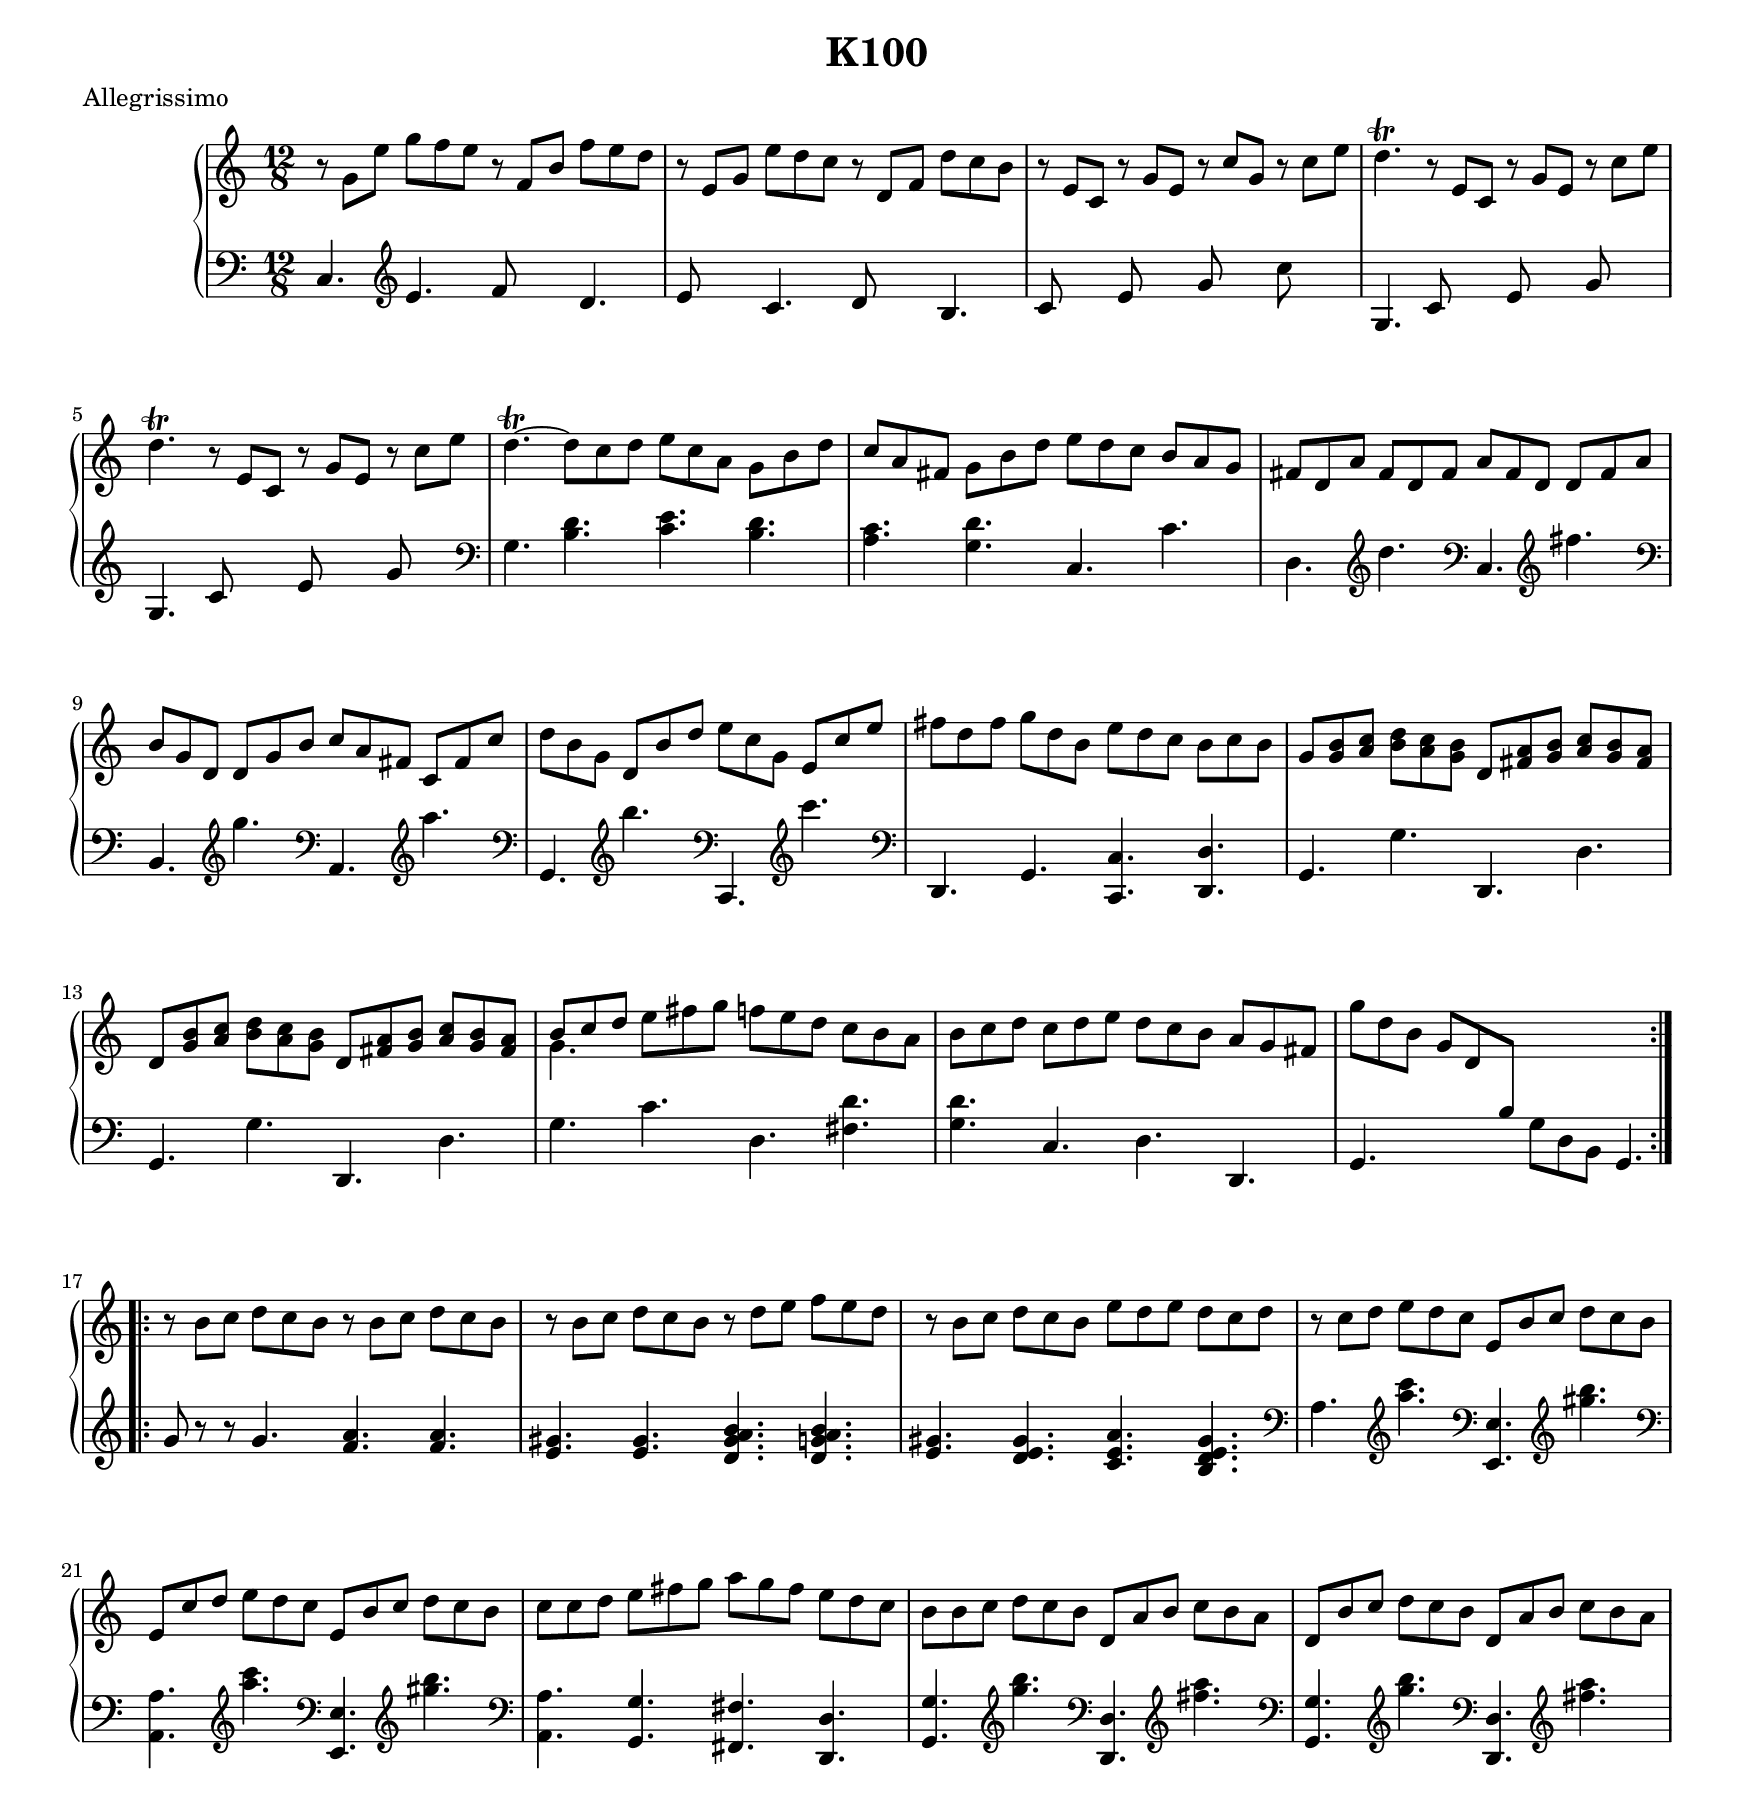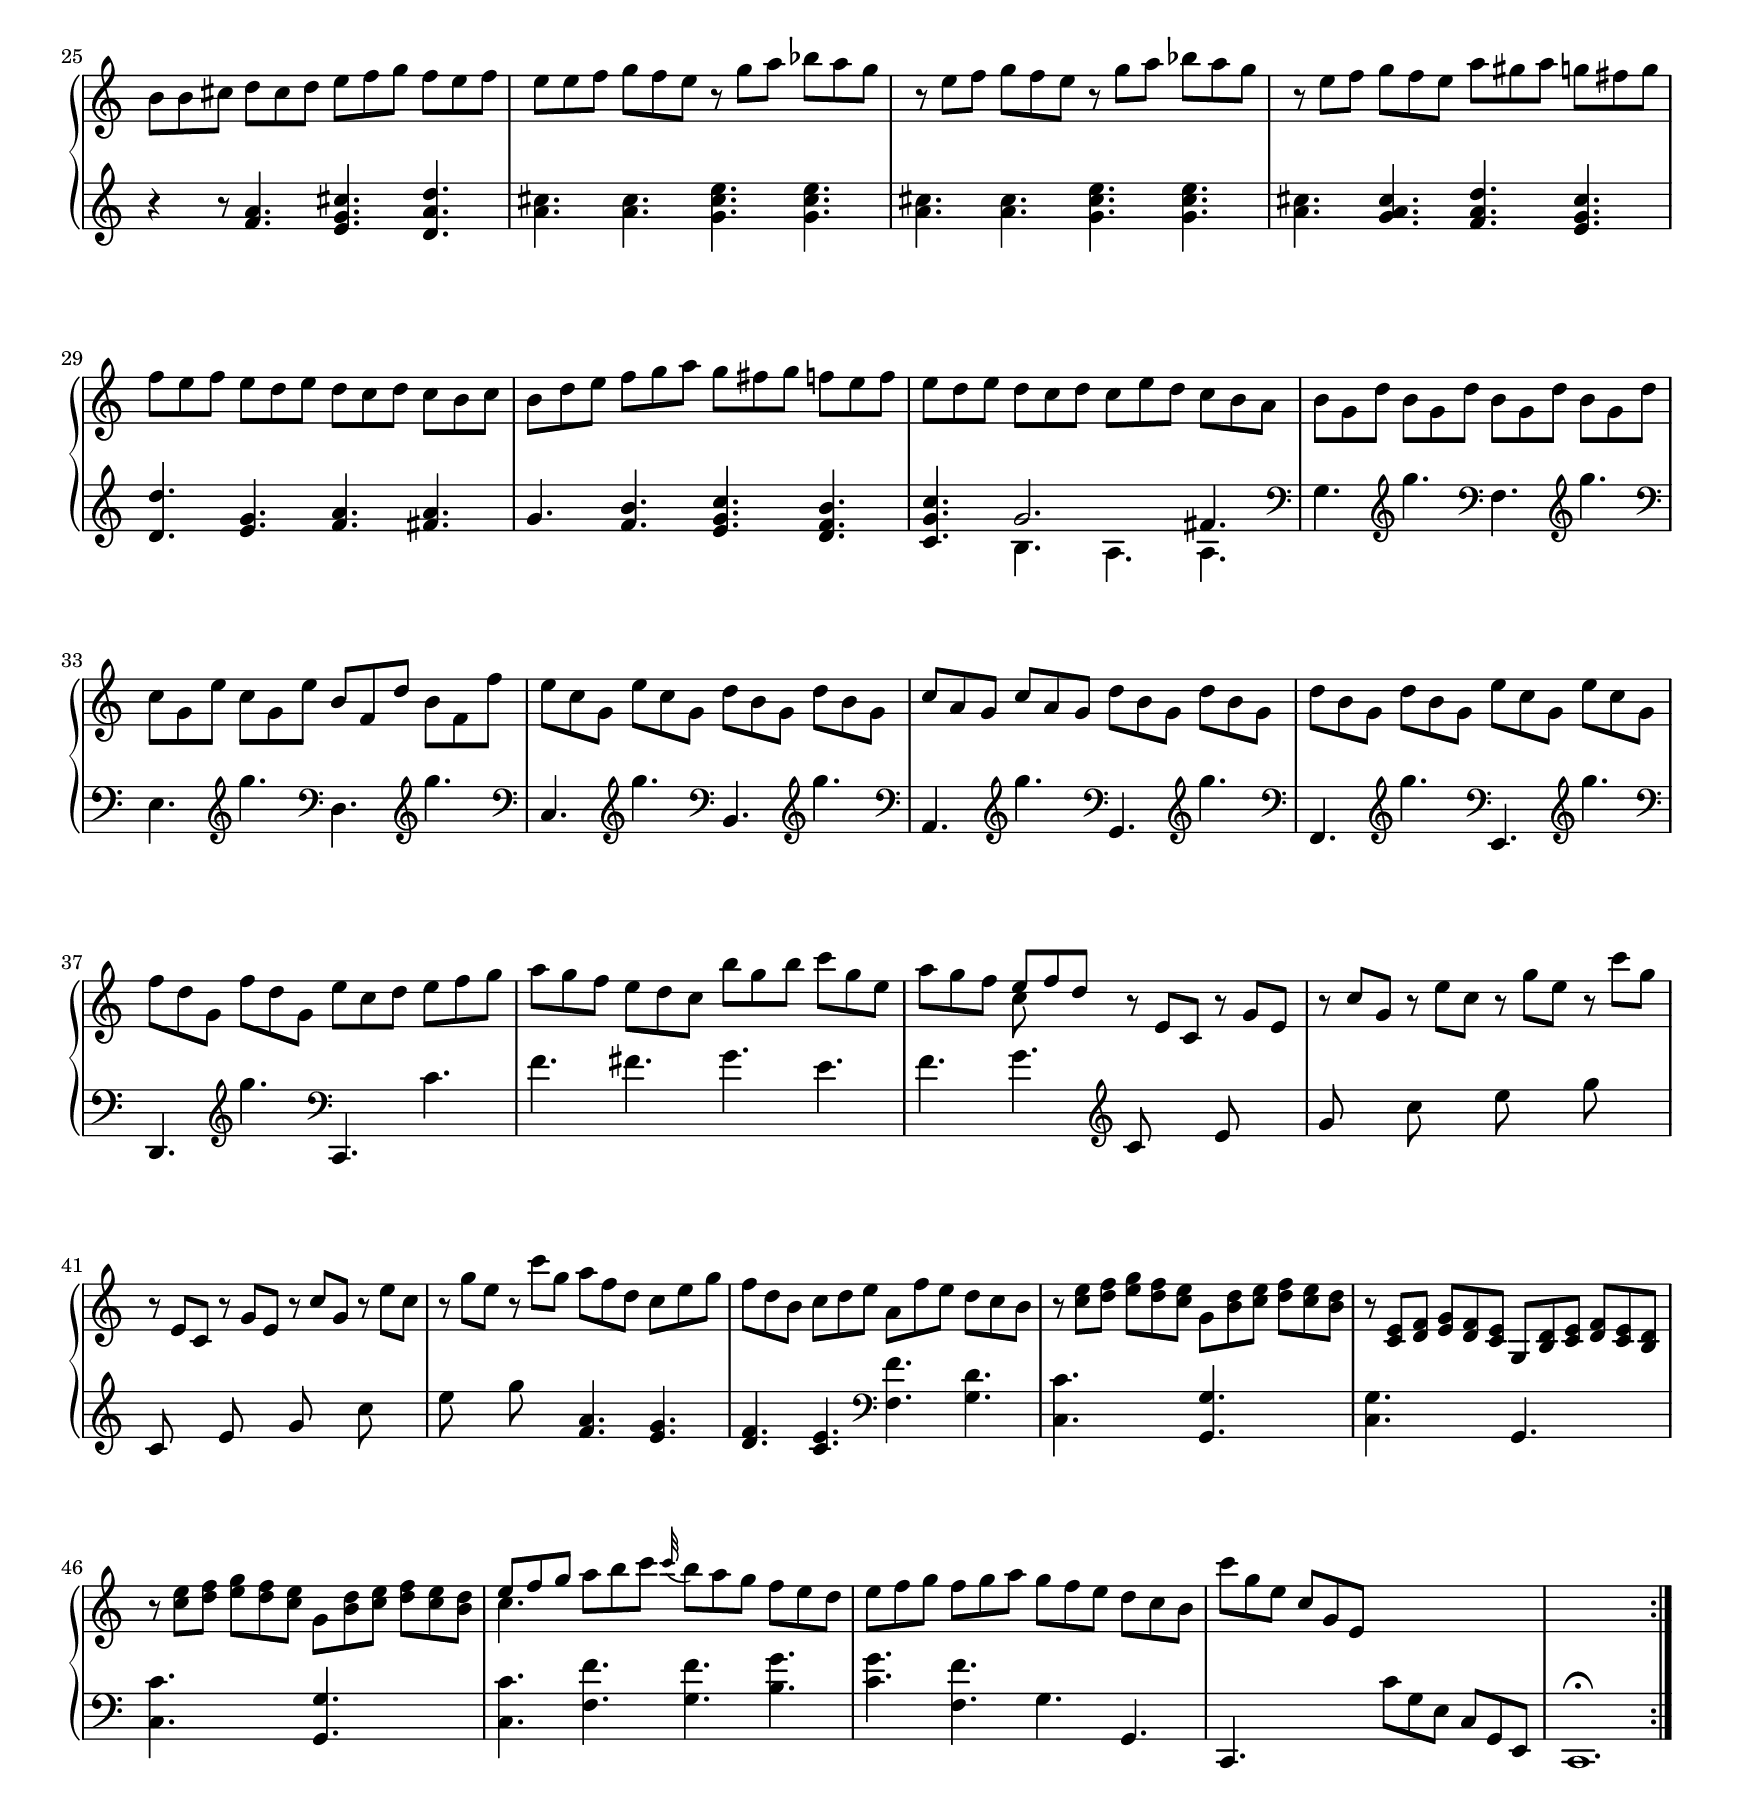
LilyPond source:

\version "2.18.2"
\version "2.18.2"

su = \stemUp
sd = \stemDown
sn = \stemNeutral
tu = \tieUp
td = \tieDown
tn = \tieNeutral
cstr = \change Staff = "right"
cstl = \change Staff = "left"

global = {
  \key c \major
  \time 12/8
}

right = \relative c'' {
  \global
 
  \repeat volta 2 {
    r8 g e' g f e r f, b f' e d
    r8 e, g e' d c r d, f d' c b
    r e, c r g' e r c' g r c e
    
    d4.-\trill r8 e, c r g' e r c' e
    d4.-\trill r8 e, c r g' e r c' e
    d4.-\trill ~ d8 c d e c a g b d
    
    c a fis g b d e d c b a g
    fis d a' fis d fis a fis d d fis a
    b g d d g b c a fis c fis c'
    
    d b g d b' d e c g e c' e
    fis d fis g d b e d c b c b
    << { s b c d c b s a b c b a } { g g a b a g d fis g a g fis } >>
    
    << { s b c d c b s a b c b a } { d, g a b a g d fis g a g fis } >>
    << { b c d } \\ { g,4. } >> e'8 fis g f e d c b a
    b c d c d e d c b a g fis
    g' d b \su g d \cstl b \sn g d b g4.
  }
  
  \repeat volta 2 {
    \cstr r8 b'' c d c b r b c d c b
    r b c d c b r d e f e d
    r b c d c b e d e d c d
    
    r c d e d c e, b' c d c b
    e, c' d e d c e, b' c d c b
    c c d e fis g a g fis e d c
    
    b b c d c b d, a' b c b a
    d, b' c d c b d, a' b c b a
    b b cis d cis d e f g f e f
    
    e e f g f e r g a bes a g
    r e f g f e r g a bes a g
    r e f g f e a gis a g fis g
    
    f e f e d e d c d c b c
    b d e f g a g fis g f e f
    e d e d c d c e d c b a
    
    b g d' b g d' b g d' b g d'
    c g e' c g e' b f d' b f f'
    e c g e' c g d' b g d' b g
    
    c a g c a g d' b g d' b g
    d' b g d' b g e' c g e' c g
    f' d g, f'd g, e' c d e f g
    
    a g f e d c b' g b c g e
    a g f << { e f d } \\ { c } >> r e, c r g' e
    r c' g r e' c r g' e r c' g

    r e, c r g' e r c' g r e' c
    r g' e r c' g a f d c e g
    f d b c d e a, f' e d c b
    
    r << { e f g f e s d e f e d } { c d e d c g b c d c b } >>
    r << { e, f g f e s d e f e d } { c d e d c g b c d c b } >>
    r << { e' f g f e s d e f e d } { c d e d c g b c d c b } >>
    
    << { e f g } \\ { c,4. } >> a'8 b c \appoggiatura c32 b8 a g f e d
    e f g f g a g f e d c b
    c' g e c g e \cstl c g e c g e
    c1.-\fermata
  }
}
 
left = \relative c {
  \global
  
  \repeat volta 2 {
    c4. \clef treble e' f8 s4 d4.
    e8 s4 c4. d8 s4 b4.
    c8 s4 e8 s4 g8 s4 c8 s4
    
    g,4. c8 s4 e8 s4 g8 s4
    g,4. c8 s4 e8 s4 g8 s4
    \clef bass g,4. <b d> <c e> <b d>    
    <a c> <g d'> c, c'
    
    << { \sn s4. \clef treble d' s \clef treble fis
        s \clef treble g s \clef treble a
        s \clef treble b s \clef treble c
      } \\
      { \sn \clef bass d,,,4. s \clef bass c s
        \clef bass b s \clef bass a s
        \clef bass g s \clef bass c, s
    } >>
    
    \clef bass d g <c, c'> <d d'>
    g g' d, d'
    g, g' d, d'
    
    g c d, <fis d'>
    <g d'> c, d d,
    g s s2.
  }
  \once \set Staff.explicitClefVisibility = #end-of-line-invisible 
  
  \repeat volta 2 {
    \clef treble g''8 r r g4. <f a> <f a> 
    <e gis> <e gis> <d gis a b> <d g a b>
    <e gis> <d e gis> <c e a> <b d e gis>
    
    << { \sn \clef bass a s \clef bass <e, e'> s
         \clef bass <a a'> s \clef bass <e e'> s } \\
       { \sn s \clef treble <a''' c> s \clef treble <gis b>
         s \clef treble <a c> s \clef treble <gis b> } >>
    \clef bass <a,,, a'> <g g'> <fis fis'> <d d'>
     
    << { \sn \clef bass <g g'> s \clef bass <d d'> s
         \clef bass <g g'> s \clef bass <d d'> s } \\
       { \sn s \clef treble <g''' b> s \clef treble <fis a>
         s \clef treble <g b> s \clef treble <fis a> } >>
     r4 r8 <f, a>4. <e g cis> <d a' d>
     
     <a' cis> <a cis> <g cis e> <g cis e>
     <a cis> <a cis> <g cis e> <g cis e>
     <a cis> <g a cis> <f a d> <e g cis>
     
     <d d'> <e g> <f a> <fis a>
     g <f b> <e g c> <d f b>
     <c g' c> << { g'2. fis4. } \\ { b,4. a a } >>
     
     << { \sn \clef bass g s \clef bass f s
          \clef bass e s \clef bass d s
          \clef bass c s \clef bass b s
          \clef bass a s \clef bass g s
          \clef bass f s \clef bass e s
          \clef bass d s \clef bass c } \\
        { \sn s \clef treble g'''' s \clef treble g
          s \clef treble g s \clef treble g
          s \clef treble g s \clef treble g
          s \clef treble g s \clef treble g
          s \clef treble g s \clef treble g
          s \clef treble g } >> c,,
      
     f fis g  e
     f g \clef treble c,8 s4 e8 s4
     g8 s4 c8 s4 e8 s4 g8 s4
     
     c,,8 s4 e8 s4 g8 s4 c8 s4 
     e8 s4 g8 s4 <f, a>4. <e g>
     <d f> <c e> \clef bass <f, f'> <g d'>
     
     <c, c'> s <g g'> s
     <c g'> s g s
     <c c'> s <g g'> s
     
     <c c'> <f f'> <g f'> <b g'>
     <c g'> <f, f'> g g,
     c, s s2.
     s1.
  }
}


#(set-global-staff-size 22)

\header {
  title = "K100"
  meter = "Allegrissimo"
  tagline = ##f
}

\paper {
  #(set-paper-size "a3")
  print-page-number = ##f
  between-system-padding = #0.1
  between-system-space = #0.1
  ragged-last-bottom = ##f
  ragged-bottom = ##f
  
  top-margin = 12 \cm
  bottom-margin = .3 \cm
}

\score {
  \new PianoStaff <<
    \new Staff = "right" {
        \right
    }
    \new Staff = "left" { 
      <<
      \clef bass \left 
      % {s1.*16 \pageBreak}
      >>
    }
  >>
  \layout { }
}
